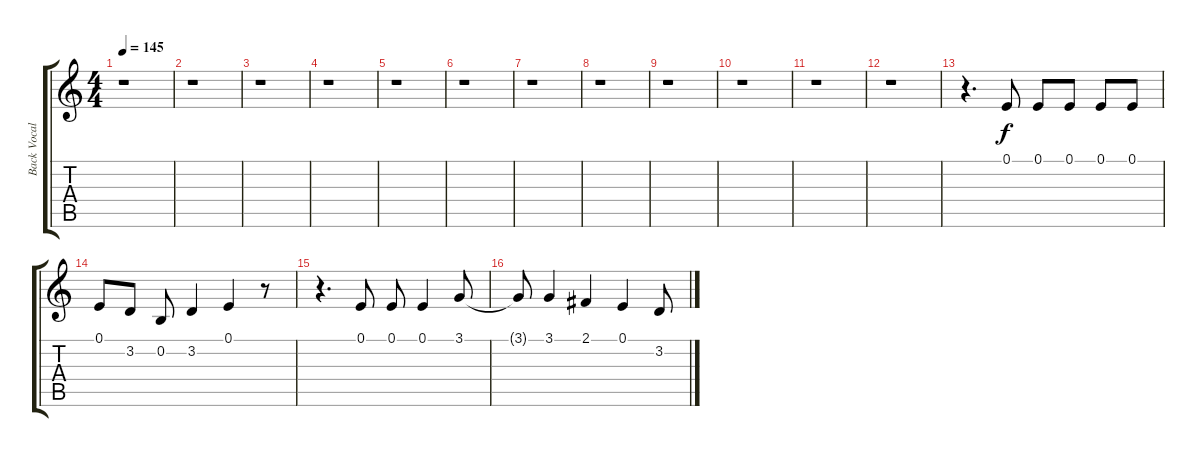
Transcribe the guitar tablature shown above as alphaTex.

\track ("Back Vocals" "Back Vocal") {instrument altosax}
\staff {score tabs}
\tuning (E4 B3 G3 D3 A2 E2) {hide}
\ts (4 4)
\tempo 145
\clef g2
\ks c
r.1{dy f} |
r.1 |
r.1 |
r.1 |
r.1 |
r.1 |
r.1 |
r.1 |
r.1 |
r.1 |
r.1 |
r.1 |
r.4{d} 0.1.8 0.1.8 0.1.8 0.1.8 0.1.8 |
0.1.8 3.2.8 0.2.8 3.2.4 0.1.4 r.8 |
r.4{d} 0.1.8 0.1.8 0.1.4 3.1.8 |
3.1{t}.8 3.1.4 2.1.4 0.1.4 3.2.8
